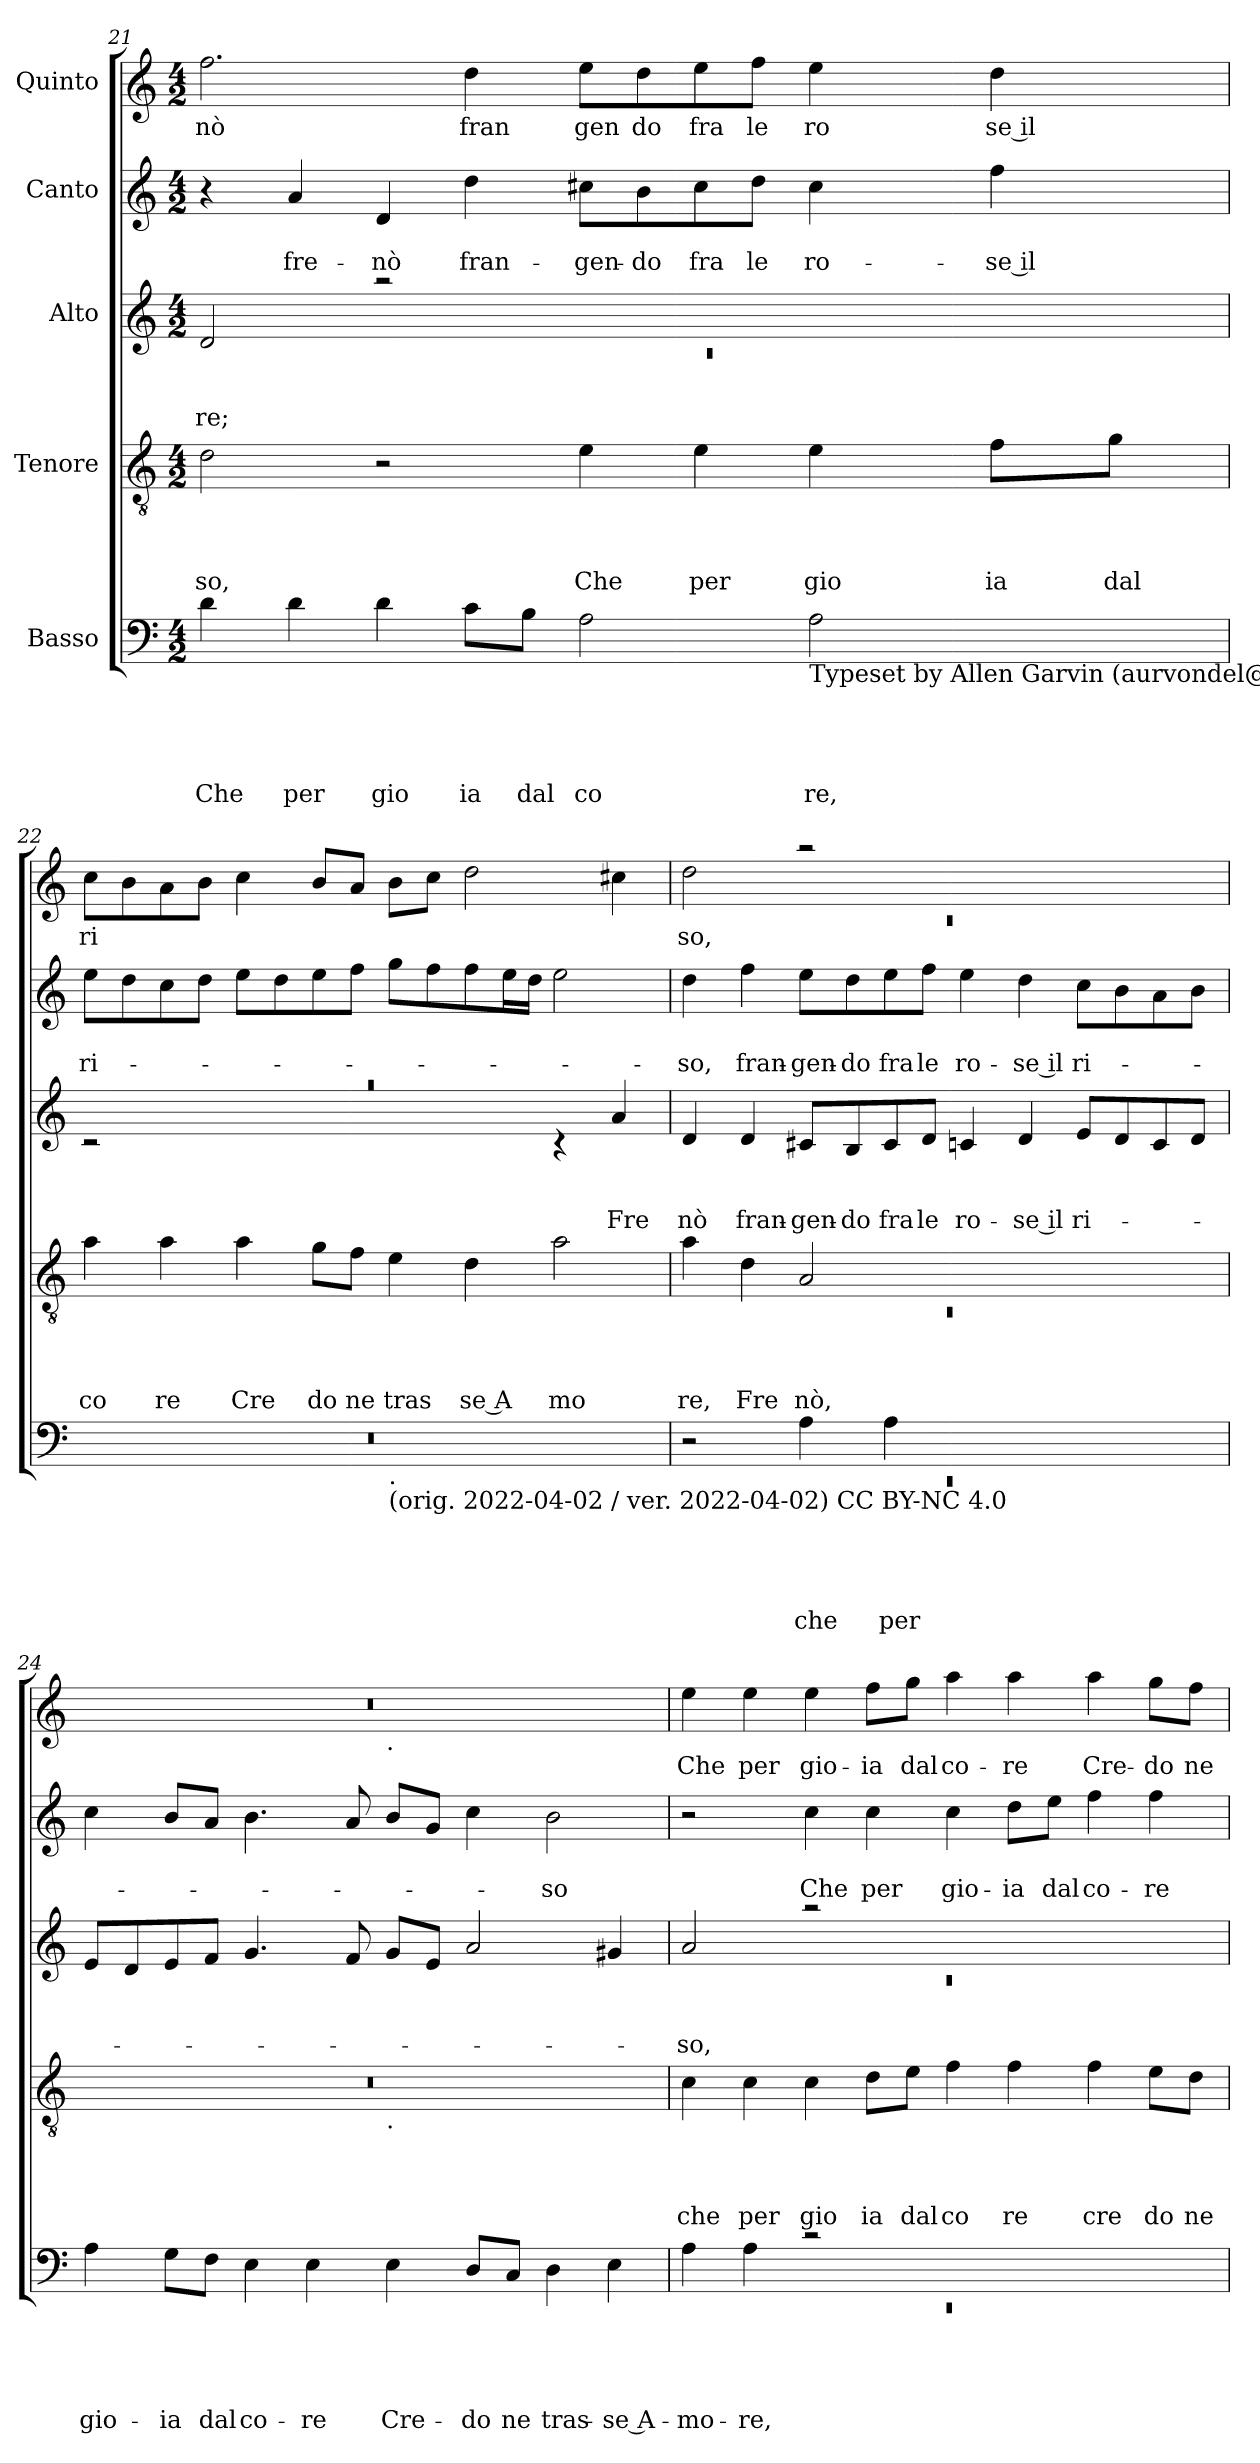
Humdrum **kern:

**kern	**text	**text	**text	**text	**text	**kern	**text	**text	**text	**text	**kern	**text	**text	**text	**kern	**text	**text	**kern	**text
*part5	*part5	*part5	*part5	*part5	*part5	*part4	*part4	*part4	*part4	*part4	*part3	*part3	*part3	*part3	*part2	*part2	*part2	*part1	*part1
*staff5	*staff5	*staff5	*staff5	*staff5	*staff5	*staff4	*staff4	*staff4	*staff4	*staff4	*staff3	*staff3	*staff3	*staff3	*staff2	*staff2	*staff2	*staff1	*staff1
*I"Basso	*	*	*	*	*	*I"Tenore	*	*	*	*	*I"Alto	*	*	*	*I"Canto	*	*	*I"Quinto	*
!!LO:LB:g=z
*clefF4	*	*	*	*	*	*clefGv2	*	*	*	*	*clefG2	*	*	*	*clefG2	*	*	*clefG2	*
*k[]	*	*	*	*	*	*k[]	*	*	*	*	*k[]	*	*	*	*k[]	*	*	*k[]	*
*C:	*	*	*	*	*	*C:	*	*	*	*	*C:	*	*	*	*C:	*	*	*C:	*
*M4/2	*	*	*	*	*	*M4/2	*	*	*	*	*M4/2	*	*	*	*M4/2	*	*	*M4/2	*
=21	=21	=21	=21	=21	=21	=21	=21	=21	=21	=21	=21	=21	=21	=21	=21	=21	=21	=21	=21
*	*	*	*	*	*	*	*	*	*	*	*^	*	*	*	*	*	*	*	*
!	!	!	!	!	!LO:LY:b	!	!	!	!	!LO:LY:b	!	!LO:N:vis=1	!	!	!LO:LY:b	!	!	!	!	!LO:LY:b
4d\	.	.	.	.	Che	2d\	.	.	.	so,	2d/	0rc	.	.	-re;	4r	.	.	2.ff\	nò
!	!	!	!	!	!LO:LY:b	!	!	!	!	!	!	!	!	!	!	!	!	!LO:LY:b	!	!
4d\	.	.	.	.	per	.	.	.	.	.	.	.	.	.	.	4a/	.	fre-	.	.
!	!	!	!	!	!LO:LY:b	!	!	!	!	!	!	!	!	!	!	!	!	!LO:LY:b	!	!
4d\	.	.	.	.	gio	2r	.	.	.	.	2raa	.	.	.	.	4d/	.	-nò	.	.
!	!	!	!	!	!LO:LY:b	!	!	!	!	!	!	!	!	!	!	!	!	!LO:LY:b	!	!LO:LY:b
8c\L	.	.	.	.	ia	.	.	.	.	.	.	.	.	.	.	4dd\	.	fran-	4dd\	fran
!	!	!	!	!	!LO:LY:b	!	!	!	!	!	!	!	!	!	!	!	!	!	!	!
8B\J	.	.	.	.	dal	.	.	.	.	.	.	.	.	.	.	.	.	.	.	.
!	!	!	!	!	!LO:LY:b	!	!	!	!	!LO:LY:b	!	!	!	!	!	!	!	!LO:LY:b	!	!LO:LY:b
2A\	.	.	.	.	co	4e\	.	.	.	Che	1ryy	.	.	.	.	8cc#X\L	.	-gen-	8ee\L	gen
!	!	!	!	!	!	!	!	!	!	!	!	!	!	!	!	!	!	!LO:LY:b	!	!LO:LY:b
.	.	.	.	.	.	.	.	.	.	.	.	.	.	.	.	8b\	.	-do	8dd\	do
!	!	!	!	!	!	!	!	!	!	!LO:LY:b	!	!	!	!	!	!	!	!LO:LY:b	!	!LO:LY:b
.	.	.	.	.	.	4e\	.	.	.	per	.	.	.	.	.	8cc#\	.	fra	8ee\	fra
!	!	!	!	!	!	!	!	!	!	!	!	!	!	!	!	!	!	!LO:LY:b	!	!LO:LY:b
.	.	.	.	.	.	.	.	.	.	.	.	.	.	.	.	8dd\J	.	le	8ff\J	le
!LO:TX:b:t=Typeset by Allen Garvin (aurvondel@gmail.com)	!	!	!	!	!	!	!	!	!	!	!	!	!	!	!	!	!	!	!	!
!	!	!	!	!	!LO:LY:b	!	!	!	!	!LO:LY:b	!	!	!	!	!	!	!	!LO:LY:b	!	!LO:LY:b
2A\	.	.	.	.	re,	4e\	.	.	.	gio	.	.	.	.	.	4cc#\	.	ro-	4ee\	ro
!	!	!	!	!	!	!	!	!	!	!LO:LY:b	!	!	!	!	!	!	!	!LO:LY:b:rj	!	!LO:LY:b:rj
.	.	.	.	.	.	8f\L	.	.	.	ia	.	.	.	.	.	(4ff\	.	-se il	4dd\	se il
!	!	!	!	!	!	!	!	!	!	!LO:LY:b	!	!	!	!	!	!	!	!	!	!
.	.	.	.	.	.	8g\J	.	.	.	dal	.	.	.	.	.	.	.	.	.	.
=22	=22	=22	=22	=22	=22	=22	=22	=22	=22	=22	=22	=22	=22	=22	=22	=22	=22	=22	=22	=22
!	!	!	!	!	!	!	!	!	!	!LO:LY:b	!LO:N:vis=1	!	!	!	!	!	!	!LO:LY:b	!	!LO:LY:b
*^	*	*	*	*	*	*	*	*	*	*	*	*	*	*	*	*	*	*	*	*
0r	1ryy	.	.	.	.	.	4a\	.	.	.	co	0raa	2rc	.	.	.	8ee\L	.	ri-	8cc\L	ri
.	.	.	.	.	.	.	.	.	.	.	.	.	.	.	.	.	8dd\	.	.	8b\	.
!	!	!	!	!	!	!	!	!	!	!	!LO:LY:b	!	!	!	!	!	!	!	!	!	!
.	.	.	.	.	.	.	4a\	.	.	.	re	.	.	.	.	.	8cc\	.	.	8a\	.
.	.	.	.	.	.	.	.	.	.	.	.	.	.	.	.	.	8dd\J	.	.	8b\J	.
!	!	!	!	!	!	!	!	!	!	!	!LO:LY:b	!	!	!	!	!	!	!	!	!	!
.	.	.	.	.	.	.	4a\	.	.	.	Cre	.	1ryy	.	.	.	8ee\L	.	.	4cc\	.
.	.	.	.	.	.	.	.	.	.	.	.	.	.	.	.	.	8dd\	.	.	.	.
!	!	!	!	!	!	!	!	!	!	!	!LO:LY:b	!	!	!	!	!	!	!	!	!	!
.	.	.	.	.	.	.	8g\L	.	.	.	do	.	.	.	.	.	8ee\	.	.	8b/L	.
!	!	!	!	!	!	!	!	!	!	!	!LO:LY:b	!	!	!	!	!	!	!	!	!	!
.	.	.	.	.	.	.	8f\J	.	.	.	ne	.	.	.	.	.	8ff\J	.	.	8a/J	.
!	!LO:TX:b:t=.	!	!	!	!	!	!	!	!	!	!	!	!	!	!	!	!	!	!	!	!
!	!LO:TX:b:t=(orig. 2022-04-02 / ver. 2022-04-02) CC BY-NC 4.0	!	!	!	!	!	!	!	!	!	!	!	!	!	!	!	!	!	!	!	!
!	!	!	!	!	!	!	!	!	!	!	!LO:LY:b	!	!	!	!	!	!	!	!	!	!
.	1ryy	.	.	.	.	.	4e\	.	.	.	tras	.	.	.	.	.	8gg\L	.	.	8b\L	.
.	.	.	.	.	.	.	.	.	.	.	.	.	.	.	.	.	8ff\	.	.	8cc\J	.
!	!	!	!	!	!	!	!	!	!	!	!LO:LY:b:rj	!	!	!	!	!	!	!	!	!	!
.	.	.	.	.	.	.	4d\	.	.	.	se A	.	.	.	.	.	8ff\	.	.	2dd\	.
.	.	.	.	.	.	.	.	.	.	.	.	.	.	.	.	.	16ee\L	.	.	.	.
.	.	.	.	.	.	.	.	.	.	.	.	.	.	.	.	.	16dd\JJ	.	.	.	.
!	!	!	!	!	!	!	!	!	!	!	!LO:LY:b	!	!	!	!	!	!	!	!	!	!
.	.	.	.	.	.	.	2a\	.	.	.	mo	.	4rc	.	.	.	2ee\	.	.	.	.
!	!	!	!	!	!	!	!	!	!	!	!	!	!	!	!	!LO:LY:b	!	!	!	!	!
.	.	.	.	.	.	.	.	.	.	.	.	.	4a/	.	.	Fre-	.	.	.	4cc#X\	.
=23	=23	=23	=23	=23	=23	=23	=23	=23	=23	=23	=23	=23	=23	=23	=23	=23	=23	=23	=23	=23	=23
*	*	*	*	*	*	*	*^	*	*	*	*	*	*	*	*	*	*	*	*	*^	*
!	!LO:N:vis=1	!	!	!	!	!	!	!LO:N:vis=1	!	!	!	!LO:LY:b	!	!	!	!	!LO:LY:b	!	!	!LO:LY:b	!	!LO:N:vis=1	!LO:LY:b
*	*^	*	*	*	*	*	*	*	*	*	*	*	*v	*v	*	*	*	*	*	*	*	*	*
0ryy	0rEE	2r	.	.	.	.	.	4a\	0rC	.	.	.	re,	4d/	.	.	-nò	4dd\	.	-so,	2dd\	0rc	so,
!	!	!	!	!	!	!	!	!	!	!	!	!	!LO:LY:b	!	!	!	!LO:LY:b	!	!	!LO:LY:b	!	!	!
.	.	.	.	.	.	.	.	4d\	.	.	.	.	Fre	4d/	.	.	fran-	4ff\	.	fran-	.	.	.
!	!	!	!	!	!	!	!LO:LY:b	!	!	!	!	!	!LO:LY:b	!	!	!	!LO:LY:b	!	!	!LO:LY:b	!	!	!
.	.	4A\	.	.	.	.	che	2A/	.	.	.	.	nò,	8c#X/L	.	.	-gen-	8ee\L	.	-gen-	2raa	.	.
!	!	!	!	!	!	!	!	!	!	!	!	!	!	!	!	!	!LO:LY:b	!	!	!LO:LY:b	!	!	!
.	.	.	.	.	.	.	.	.	.	.	.	.	.	8B/	.	.	-do	8dd\	.	-do	.	.	.
!	!	!	!	!	!	!	!LO:LY:b	!	!	!	!	!	!	!	!	!	!LO:LY:b	!	!	!LO:LY:b	!	!	!
.	.	4A\	.	.	.	.	per	.	.	.	.	.	.	8c#/	.	.	fra	8ee\	.	fra	.	.	.
!	!	!	!	!	!	!	!	!	!	!	!	!	!	!	!	!	!LO:LY:b	!	!	!LO:LY:b	!	!	!
.	.	.	.	.	.	.	.	.	.	.	.	.	.	8d/J	.	.	le	8ff\J	.	le	.	.	.
!	!	!	!	!	!	!	!	!	!	!	!	!	!	!	!	!	!LO:LY:b	!	!	!LO:LY:b	!	!	!
.	.	1ryy	.	.	.	.	.	1ryy	.	.	.	.	.	4cn/	.	.	ro-	4ee\	.	ro-	1ryy	.	.
!	!	!	!	!	!	!	!	!	!	!	!	!	!	!	!	!	!LO:LY:b:rj	!	!	!LO:LY:b:rj	!	!	!
.	.	.	.	.	.	.	.	.	.	.	.	.	.	4d/	.	.	-se il	4dd\	.	-se il	.	.	.
!	!	!	!	!	!	!	!	!	!	!	!	!	!	!	!	!	!LO:LY:b	!	!	!LO:LY:b	!	!	!
.	.	.	.	.	.	.	.	.	.	.	.	.	.	8e/L	.	.	ri-	8cc\L	.	ri-	.	.	.
.	.	.	.	.	.	.	.	.	.	.	.	.	.	8d/	.	.	.	8b\	.	.	.	.	.
.	.	.	.	.	.	.	.	.	.	.	.	.	.	8c/	.	.	.	8a\	.	.	.	.	.
.	.	.	.	.	.	.	.	.	.	.	.	.	.	8d/J	.	.	.	8b\J	.	.	.	.	.
*v	*v	*v	*	*	*	*	*	*	*	*	*	*	*	*	*	*	*	*	*	*	*	*	*
!!LO:PB:g=z	!!
=24	=24	=24	=24	=24	=24	=24	=24	=24	=24	=24	=24	=24	=24	=24	=24	=24	=24	=24	=24	=24	=24
!	!	!	!	!	!LO:LY:b	!	!	!	!	!	!	!	!	!	!	!	!	!	!	!	!
4A\	.	.	.	.	gio-	0r	1ryy	.	.	.	.	8e/L	.	.	.	4cc\	.	.	0r	1ryy	.
.	.	.	.	.	.	.	.	.	.	.	.	8d/	.	.	.	.	.	.	.	.	.
!	!	!	!	!	!LO:LY:b	!	!	!	!	!	!	!	!	!	!	!	!	!	!	!	!
8G\L	.	.	.	.	-ia	.	.	.	.	.	.	8e/	.	.	.	8b/L	.	.	.	.	.
!	!	!	!	!	!LO:LY:b	!	!	!	!	!	!	!	!	!	!	!	!	!	!	!	!
8F\J	.	.	.	.	dal	.	.	.	.	.	.	8f/J	.	.	.	8a/J	.	.	.	.	.
!	!	!	!	!	!LO:LY:b	!	!	!	!	!	!	!	!	!	!	!	!	!	!	!	!
4E\	.	.	.	.	co-	.	.	.	.	.	.	4.g/	.	.	.	4.b\	.	.	.	.	.
!	!	!	!	!	!LO:LY:b	!	!	!	!	!	!	!	!	!	!	!	!	!	!	!	!
4E\	.	.	.	.	-re	.	.	.	.	.	.	.	.	.	.	.	.	.	.	.	.
.	.	.	.	.	.	.	.	.	.	.	.	8f/	.	.	.	8a/	.	.	.	.	.
!	!	!	!	!	!	!	!	!	!	!	!	!	!	!	!	!	!	!	!	!LO:TX:b:t=.	!
!	!	!	!	!	!	!	!LO:TX:b:t=.	!	!	!	!	!	!	!	!	!	!	!	!	!	!
!	!	!	!	!	!LO:LY:b	!	!	!	!	!	!	!	!	!	!	!	!	!	!	!	!
4E\	.	.	.	.	Cre-	.	1ryy	.	.	.	.	8g/L	.	.	.	8b/L	.	.	.	1ryy	.
.	.	.	.	.	.	.	.	.	.	.	.	8e/J	.	.	.	8g/J	.	.	.	.	.
!	!	!	!	!	!LO:LY:b	!	!	!	!	!	!	!	!	!	!	!	!	!	!	!	!
8D/L	.	.	.	.	-do	.	.	.	.	.	.	2a/	.	.	.	4cc\	.	.	.	.	.
!	!	!	!	!	!LO:LY:b	!	!	!	!	!	!	!	!	!	!	!	!	!	!	!	!
8C/J	.	.	.	.	ne	.	.	.	.	.	.	.	.	.	.	.	.	.	.	.	.
!	!	!	!	!	!LO:LY:b	!	!	!	!	!	!	!	!	!	!	!	!	!LO:LY:b	!	!	!
4D\	.	.	.	.	tras-	.	.	.	.	.	.	.	.	.	.	2b\	.	-so	.	.	.
!	!	!	!	!	!LO:LY:b:rj	!	!	!	!	!	!	!	!	!	!	!	!	!	!	!	!
4E\	.	.	.	.	-se A-	.	.	.	.	.	.	4g#X/	.	.	.	.	.	.	.	.	.
=25	=25	=25	=25	=25	=25	=25	=25	=25	=25	=25	=25	=25	=25	=25	=25	=25	=25	=25	=25	=25	=25
*^	*	*	*	*	*	*	*	*	*	*	*	*^	*	*	*	*	*	*	*	*	*
!	!LO:N:vis=1	!	!	!	!	!LO:LY:b	!	!	!	!	!	!LO:LY:b	!	!LO:N:vis=1	!	!	!LO:LY:b	!	!	!	!	!	!LO:LY:b
*	*	*	*	*	*	*	*v	*v	*	*	*	*	*	*	*	*	*	*	*	*	*v	*v	*
4A\	0rEE	.	.	.	.	-mo-	4c\	.	.	.	che	2a/	0rc	.	.	-so,	2r	.	.	4ee\	Che
!	!	!	!	!	!	!LO:LY:b	!	!	!	!	!LO:LY:b	!	!	!	!	!	!	!	!	!	!LO:LY:b
4A\	.	.	.	.	.	-re,	4c\	.	.	.	per	.	.	.	.	.	.	.	.	4ee\	per
!	!	!	!	!	!	!	!	!	!	!	!LO:LY:b	!	!	!	!	!	!	!	!LO:LY:b	!	!LO:LY:b
2rc	.	.	.	.	.	.	4c\	.	.	.	gio	2raa	.	.	.	.	4cc\	.	Che	4ee\	gio-
!	!	!	!	!	!	!	!	!	!	!	!LO:LY:b	!	!	!	!	!	!	!	!LO:LY:b	!	!LO:LY:b
.	.	.	.	.	.	.	8d\L	.	.	.	ia	.	.	.	.	.	4cc\	.	per	8ff\L	-ia
!	!	!	!	!	!	!	!	!	!	!	!LO:LY:b	!	!	!	!	!	!	!	!	!	!LO:LY:b
.	.	.	.	.	.	.	8e\J	.	.	.	dal	.	.	.	.	.	.	.	.	8gg\J	dal
!	!	!	!	!	!	!	!	!	!	!	!LO:LY:b	!	!	!	!	!	!	!	!LO:LY:b	!	!LO:LY:b
1ryy	.	.	.	.	.	.	4f\	.	.	.	co	1ryy	.	.	.	.	4cc\	.	gio-	4aa\	co-
!	!	!	!	!	!	!	!	!	!	!	!LO:LY:b	!	!	!	!	!	!	!	!LO:LY:b	!	!LO:LY:b
.	.	.	.	.	.	.	4f\	.	.	.	re	.	.	.	.	.	8dd\L	.	-ia	4aa\	-re
!	!	!	!	!	!	!	!	!	!	!	!	!	!	!	!	!	!	!	!LO:LY:b	!	!
.	.	.	.	.	.	.	.	.	.	.	.	.	.	.	.	.	8ee\J	.	dal	.	.
!	!	!	!	!	!	!	!	!	!	!	!LO:LY:b	!	!	!	!	!	!	!	!LO:LY:b	!	!LO:LY:b
.	.	.	.	.	.	.	4f\	.	.	.	cre	.	.	.	.	.	4ff\	.	co-	4aa\	Cre-
!	!	!	!	!	!	!	!	!	!	!	!LO:LY:b	!	!	!	!	!	!	!	!LO:LY:b	!	!LO:LY:b
.	.	.	.	.	.	.	8e\L	.	.	.	do	.	.	.	.	.	4ff\	.	-re	8gg\L	-do
!	!	!	!	!	!	!	!	!	!	!	!LO:LY:b	!	!	!	!	!	!	!	!	!	!LO:LY:b
.	.	.	.	.	.	.	8d\J	.	.	.	ne	.	.	.	.	.	.	.	.	8ff\J	ne
*v	*v	*	*	*	*	*	*	*	*	*	*	*v	*v	*	*	*	*	*	*	*	*
=	=	=	=	=	=	=	=	=	=	=	=	=	=	=	=	=	=	=	=
*-	*-	*-	*-	*-	*-	*-	*-	*-	*-	*-	*-	*-	*-	*-	*-	*-	*-	*-	*-
